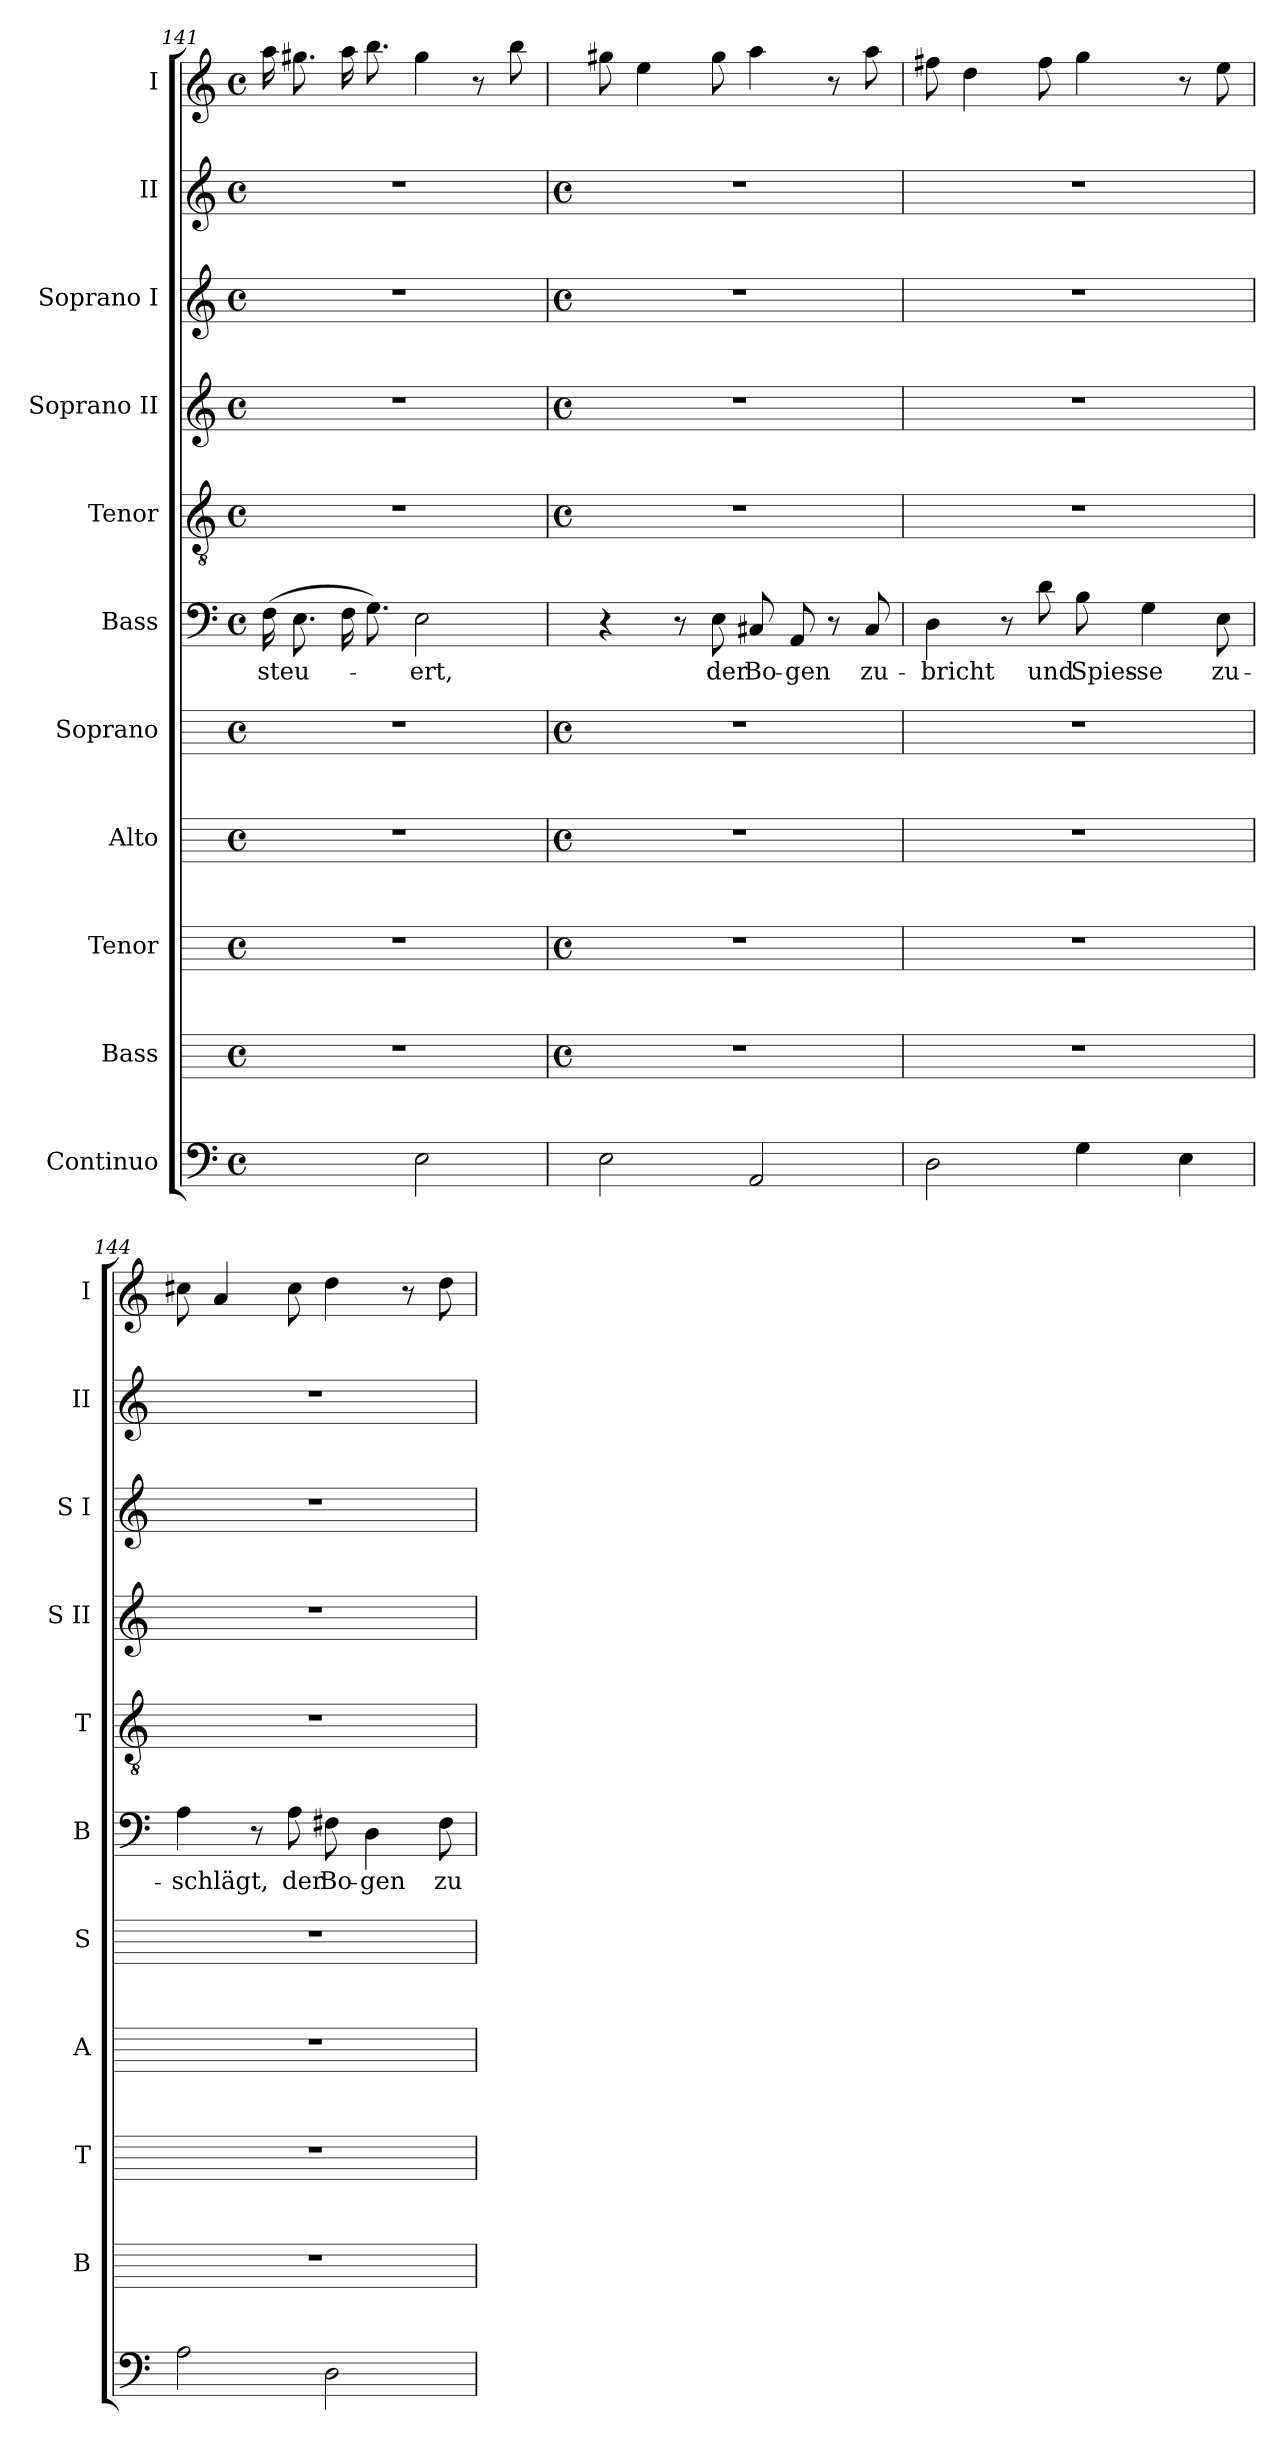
**kern	**text	**kern	**kern	**kern	**kern	**kern	**text	**kern	**kern	**kern	**kern	**kern
*part11	*part11	*part10	*part9	*part8	*part7	*part6	*part6	*part5	*part4	*part3	*part2	*part1
*staff11	*staff11	*staff10	*staff9	*staff8	*staff7	*staff6	*staff6	*staff5	*staff4	*staff3	*staff2	*staff1
*I"Continuo	*	*I"Bass	*I"Tenor	*I"Alto	*I"Soprano	*I"Bass	*	*I"Tenor	*I"Soprano II	*I"Soprano I	*I"II	*I"I
*	*	*I'B	*I'T	*I'A	*I'S	*I'B	*	*I'T	*I'S II	*I'S I	*I'II	*I'I
*clefF4	*	*	*	*	*	*clefF4	*	*clefGv2	*clefG2	*clefG2	*clefG2	*clefG2
*	*	*ITrd4c7	*ITrd4c7	*ITrd4c7	*ITrd4c7	*	*	*	*	*	*	*
*k[]	*	*	*	*	*	*k[]	*	*k[]	*k[]	*k[]	*k[]	*k[]
*C:	*	*	*	*	*	*C:	*	*C:	*C:	*C:	*C:	*C:
*M4/4	*	*M4/4	*M4/4	*M4/4	*M4/4	*M4/4	*	*M4/4	*M4/4	*M4/4	*M4/4	*M4/4
*met(c)	*	*met(c)	*met(c)	*met(c)	*met(c)	*met(c)	*	*met(c)	*met(c)	*met(c)	*met(c)	*met(c)
=141	=141	=141	=141	=141	=141	=141	=141	=141	=141	=141	=141	=141
!	!LO:LY:b	!	!	!	!	!	!LO:LY:b	!	!	!	!	!
[4Fyy	7	1r	1r	1r	1r	(>16FLL	steu-	1r	1r	1r	1r	16aaLL
.	.	.	.	.	.	8.EJ	.	.	.	.	.	8.gg#XJ
!	!LO:LY:b	!	!	!	!	!	!	!	!	!	!	!
4Fyy]	6	.	.	.	.	16FLL	.	.	.	.	.	16aaLL
.	.	.	.	.	.	8.GJ)	.	.	.	.	.	8.bbJ
!	!	!	!	!	!	!	!LO:LY:b	!	!	!	!	!
2E	.	.	.	.	.	2E	ert,	.	.	.	.	4gg#
.	.	.	.	.	.	.	.	.	.	.	.	8r
.	.	.	.	.	.	.	.	.	.	.	.	8bb
!!LO:LB:g=z
=142	=142	=142	=142	=142	=142	=142	=142	=142	=142	=142	=142	=142
*	*	*M4/4	*M4/4	*M4/4	*M4/4	*	*	*M4/4	*M4/4	*M4/4	*M4/4	*
*	*	*met(c)	*met(c)	*met(c)	*met(c)	*	*	*met(c)	*met(c)	*met(c)	*met(c)	*
2E	.	1r	1r	1r	1r	4r	.	1r	1r	1r	1r	8gg#X
.	.	.	.	.	.	.	.	.	.	.	.	4ee
.	.	.	.	.	.	8r	.	.	.	.	.	.
!	!	!	!	!	!	!	!LO:LY:b	!	!	!	!	!
.	.	.	.	.	.	8E	der	.	.	.	.	8gg#
!	!	!	!	!	!	!	!LO:LY:b	!	!	!	!	!
2AA	.	.	.	.	.	8C#X	Bo-	.	.	.	.	4aa
!	!	!	!	!	!	!	!LO:LY:b	!	!	!	!	!
.	.	.	.	.	.	8AA	-gen	.	.	.	.	.
.	.	.	.	.	.	8r	.	.	.	.	.	8r
!	!	!	!	!	!	!	!LO:LY:b	!	!	!	!	!
.	.	.	.	.	.	8C#	zu-	.	.	.	.	8aa
=143	=143	=143	=143	=143	=143	=143	=143	=143	=143	=143	=143	=143
!	!	!	!	!	!	!	!LO:LY:b	!	!	!	!	!
2D	.	1r	1r	1r	1r	4D	-bricht	1r	1r	1r	1r	8ff#X
.	.	.	.	.	.	.	.	.	.	.	.	4dd
.	.	.	.	.	.	8r	.	.	.	.	.	.
!	!	!	!	!	!	!	!LO:LY:b	!	!	!	!	!
.	.	.	.	.	.	8d	und	.	.	.	.	8ff#
!	!	!	!	!	!	!	!LO:LY:b	!	!	!	!	!
4G	.	.	.	.	.	8B	Spies-	.	.	.	.	4gg
!	!	!	!	!	!	!	!LO:LY:b	!	!	!	!	!
.	.	.	.	.	.	4G	-se	.	.	.	.	.
4E	.	.	.	.	.	.	.	.	.	.	.	8r
!	!	!	!	!	!	!	!LO:LY:b	!	!	!	!	!
.	.	.	.	.	.	8E	zu-	.	.	.	.	8ee
=144	=144	=144	=144	=144	=144	=144	=144	=144	=144	=144	=144	=144
!	!	!	!	!	!	!	!LO:LY:b	!	!	!	!	!
2A	.	1r	1r	1r	1r	4A	-schlägt,	1r	1r	1r	1r	8cc#X
.	.	.	.	.	.	.	.	.	.	.	.	4a
.	.	.	.	.	.	8r	.	.	.	.	.	.
!	!	!	!	!	!	!	!LO:LY:b	!	!	!	!	!
.	.	.	.	.	.	8A	der	.	.	.	.	8cc#
!	!	!	!	!	!	!	!LO:LY:b	!	!	!	!	!
2D	.	.	.	.	.	8F#X	Bo-	.	.	.	.	4dd
!	!	!	!	!	!	!	!LO:LY:b	!	!	!	!	!
.	.	.	.	.	.	4D	-gen	.	.	.	.	.
.	.	.	.	.	.	.	.	.	.	.	.	8r
!	!	!	!	!	!	!	!LO:LY:b	!	!	!	!	!
.	.	.	.	.	.	8F#	zu-	.	.	.	.	8dd
=	=	=	=	=	=	=	=	=	=	=	=	=
*-	*-	*-	*-	*-	*-	*-	*-	*-	*-	*-	*-	*-
